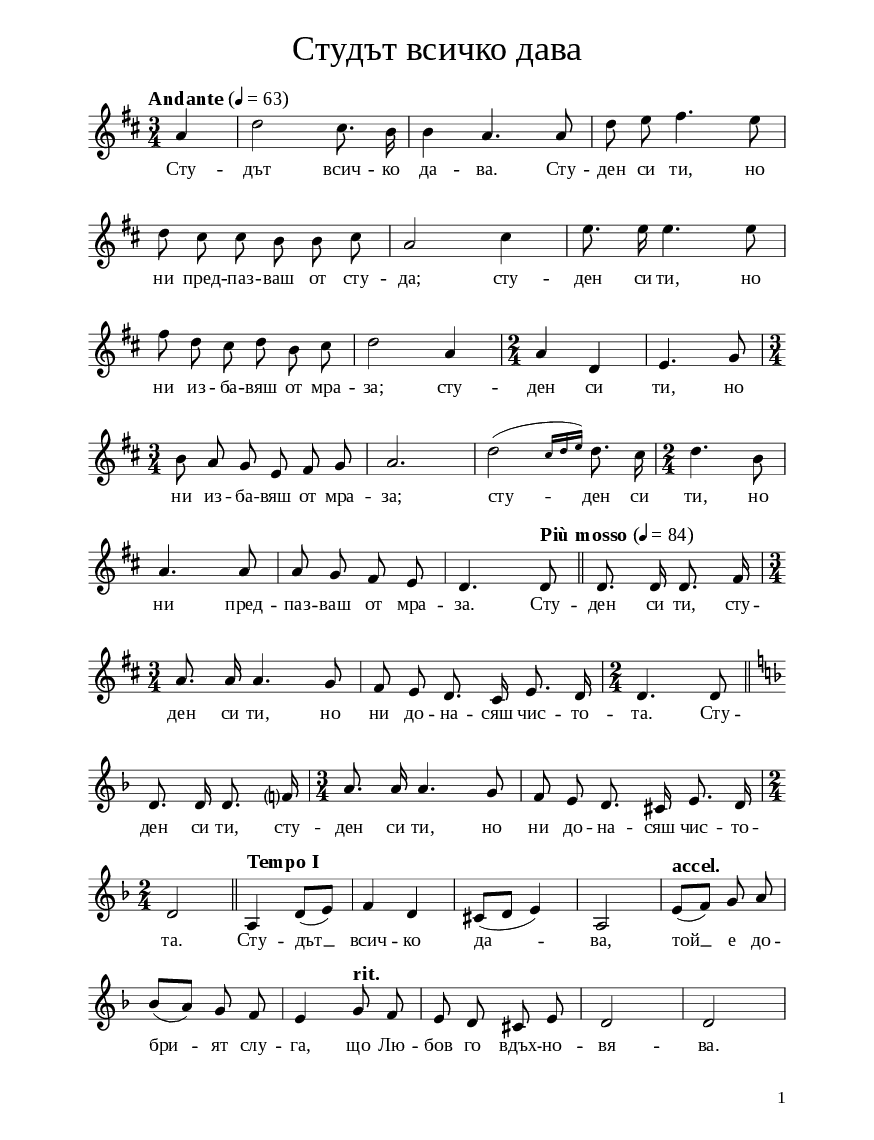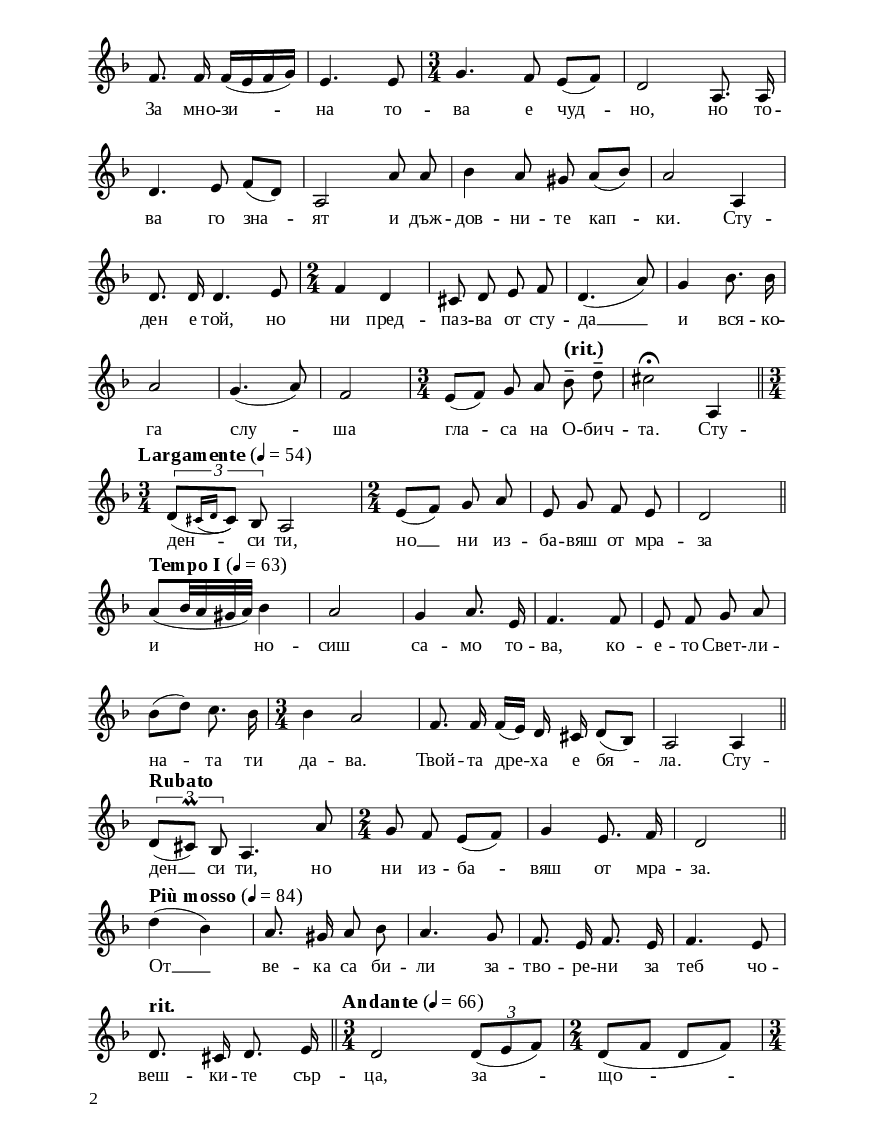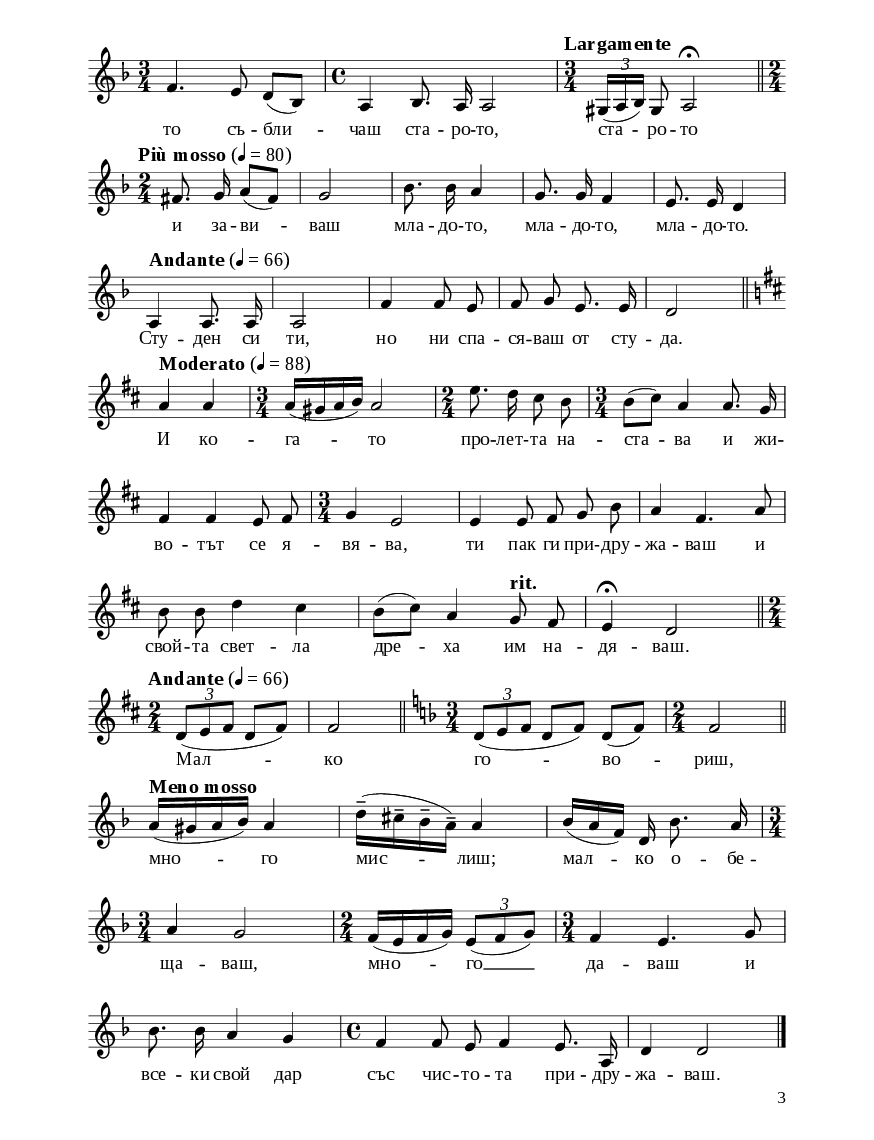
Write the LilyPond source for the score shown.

\version "2.24.3"

\include "include/globals.ily"

\bookpart {
  \label #'ref126
  \tocItem \markup "Студът всичко дава"
  \paper {
    print-all-headers = ##t
    print-page-number = ##t
    print-first-page-number = ##t

    % put page numbers on the bottom
    oddHeaderMarkup = \markup ""
    evenHeaderMarkup = \markup ""
    oddFooterMarkup = \markup
    \fill-line {
      ""
      \if \should-print-page-number \fromproperty #'page:page-number-string
    }
    evenFooterMarkup = \markup
    \fill-line {
      \if \should-print-page-number \fromproperty #'page:page-number-string
      ""
    }

    left-margin = 1.5\cm
    right-margin = 1.5\cm
    top-margin = 1.6\cm
    bottom-margin = 1.2\cm
    ragged-bottom = ##t % do not spread the staves to fill the whole vertical space

    % change distance between staves
    system-system-spacing =
    #'((basic-distance . 14)
       (minimum-distance . 6)
       (padding . 1)
       (stretchability . 12))
  }
  \score {
    \include "include/score-layout.ily"

    \new Voice \absolute {
      \clef treble
      \key d \major
      \time 3/4
      \tempoFunc "Andante" 4 "63"
      \autoBeamOff
      \partial 4
      a'4 | % 2
      d''2  cis''8.  b'16 | % 3
      b'4  a'4.  a'8 | % 4
      d''8  e''8  fis''4.  e''8
      \break | % 5
      d''8  cis''8  cis''8  b'8
      b'8  cis''8 | % 6
      a'2  cis''4 | % 7
      e''8.  e''16  e''4.  e''8
      \break | % 8
      fis''8  d''8  cis''8  d''8
      b'8  cis''8 | % 9
      d''2  a'4 |
      \time 2/4  |
      a'4  d'4 | % 11
      e'4.  g'8 \break | % 12
      \time 3/4  | % 12
      b'8  a'8  g'8  e'8  fis'8
      g'8 | % 13
      a'2. | % 14

      \afterGrace 32/33 d''2 ( {
        cis''16  [  d''16
        e''16 ] )
      }  d''8.  cis''16 | % 15

      \time 2/4  | % 15
      d''4.  b'8 \break | % 16
      a'4.  a'8 | % 17
      a'8  g'8  fis'8  e'8 | % 18
      d'4. \tempoFunc "Più mosso" 4 "84" d'8 | \bar "||" % 19
      d'8.  d'16  d'8.  fis'16 \break |
      \time 3/4  |
      a'8.  a'16  a'4.  g'8 | % 21
      fis'8  e'8  d'8.  cis'16  e'8.
      d'16 | % 22
      \time 2/4  | % 22
      d'4.  d'8 \break | \bar "||"  % 23
      \key d \minor d'8.  d'16  d'8.  f'?16 | % 24
      \time 3/4  | % 24
      a'8.  a'16  a'4.  g'8 | % 25
      f'8  e'8  d'8.  cis'16  e'8.
      d'16  % 26
      \break | % 27
      \time 2/4  | % 26
      d'2 \bar "||"
      | % 27
      \tempo "Tempo I" a4  d'8 ( [  e'8 ) ] | % 28
      f'4  d'4 | % 29
      cis'8 ( [  d'8 ]  e'4 ) |
      a2 | % 31
      \tempo "accel." e'8 ( [ f'8 ) ]
      g'8  a'8 \break | % 32
      bes'8 ( [  a'8 ) ]  g'8  f'8 | % 33
      e'4  \tempo "rit."g'8 f'8 | % 34
      e'8  d'8  cis'8  e'8 | % 35
      d'2 | % 36
      d'2 \break | % 37
      f'8.  f'16  f'16 ( [  e'16  f'16
      g'16 ) ] | % 38
      e'4.  e'8 | % 39
      \time 3/4  | % 39
      g'4.  f'8  e'8 ( [  f'8 ) ] |
      d'2  a8.  a16 \break | % 41
      d'4.  e'8  f'8 ( [  d'8 ) ] | % 42
      a2  a'8  a'8 | % 43
      bes'4  a'8  gis'8  a'8 ( [
      bes'8 ) ] | % 44
      a'2  a4 | % 45
      d'8.  d'16  d'4.  e'8 | % 46
      \time 2/4  | % 46
      f'4  d'4 | % 47
      cis'8  d'8  e'8  f'8 | % 48
      d'4. (  a'8 ) | % 49
      g'4  bes'8.  bes'16 \break |
      a'2 | % 51
      g'4. (  a'8 ) | % 52
      f'2 | % 53
      \time 3/4  | % 53
      e'8 ( [  f'8 ) ]  g'8  a'8
      \tempo "(rit.)" bes'8 -- d''8 -- | % 54
      cis''2 ^\fermata  a4 \time 3/4 \break | \bar "||"  % 55

      \tempoFunc "Largamente" 4 "54"
      \times 2/3  {
        \once \override Slur.positions = #'(-1 . -3.2)
        d'8[ \=1( \grace { cis'16 \=2([ d'16 ]}  cis'8 \=1)\=2)] bes8
      }
      a2 | % 56
      \time 2/4  | % 56
      e'8 ( [  f'8 ) ]  g'8  a'8  | % 57
      e'8  g'8  f'8  e'8 | % 58
      d'2 \break \bar "||"  % 59
      \tempoFunc "Tempo I" 4 "63"
      a'8 ( [  bes'32  a'32  gis'32
      a'32 ) ]  bes'4 |
      a'2 | % 61
      g'4  a'8.  e'16 | % 62
      f'4.  f'8 | % 63
      e'8  f'8  g'8  a'8 \break | % 64
      bes'8 ( [  d''8 ) ]  c''8.
      bes'16 | % 65
      \time 3/4  | % 65
      bes'4  a'2 | % 66
      f'8.  f'16  f'16 ( [  e'16 ) ]
      d'16  cis'16  d'8 ( [  bes8 ) ] | % 67
      a2  a4 \break \bar "||"  % 68

      \times 2/3  {
        \tempo "Rubato" d'8 ( [ cis'8\prall ])
        bes8
      }
      a4. a'8
      | % 69
      \time 2/4  | % 69
      g'8 f'8  e'8 ( [
      f'8 ) ] |
      g'4  e'8.  f'16 | % 71
      d'2 \bar "||"
      \break | % 72

      \tempoFunc "Più mosso" 4 "84" d''4 (bes'4)  | % 73
      a'8. gis'16  a'8  bes'8
      | % 74
      a'4.  g'8 | % 75
      f'8.  e'16  f'8.  e'16 | % 76
      f'4.  e'8 \break | % 77
      \tempo"rit." d'8. cis'16  d'8.
      e'16 \bar "||"  % 78
      \time 3/4  | % 78
      \tempoFunc "Andante" 4 "66" d'2
      \times 2/3  {
        d'8 ( [  e'8  f'8 ) ]
      }
      | % 79
      \time 2/4  | % 79
      d'8 ( [  f'8 ]  d'8 [  f'8 ) ] \break |
      \time 3/4  |
      f'4.  e'8  d'8 ( [  bes8 ) ] | % 81
      \time 4/4  | % 81
      a4  bes8.  a16  a2 | % 82
      \time 3/4  | % 82
      \times 2/3  {
        \tempo "Largamente" gis16 ( [ a16
        bes16 )]
      }
      gis8  a2 ^\fermata \bar "||"
      \break | % 83
      \time 2/4  | % 83
      \tempoFunc "Più mosso" 4 "80" fis'8.  g'16  a'8 ( [
      fis'8 ) ] | % 84
      g'2 | % 85
      bes'8.  bes'16  a'4 | % 86
      g'8.  g'16  f'4 | % 87
      e'8.
      e'16
      d'4

      \stemNeutral
      \break | % 88
      \tempoFunc "Andante" 4 "66" a4  a8.  a16 | % 89
      a2 |
      f'4  f'8  e'8 | % 91
      f'8  g'8  e'8.  e'16 | % 92
      d'2 \bar "||"
      \break | % 93

      \key d \major | % 93
      \tempoFunc "Moderato" 4 "88" a'4  a'4 | % 94
      \time 3/4  | % 94
      a'16 ( [  gis'16  a'16  b'16 ) ]
      a'2 | % 95
      \time 2/4  | % 95
      e''8.  d''16  cis''8  b'8 | % 96
      \time 3/4  | % 96
      b'8 ( [  cis''8 ) ]  a'4  a'8.
      g'16 \break | % 97
      fis'4  fis'4  e'8  fis'8 | % 98
      \time 3/4 g'4  e'2 | % 99
      e'4  e'8  fis'8  g'8  b'8
      |
      a'4  fis'4.  a'8  \break | % 101
      b'8  b'8  d''4  cis''4 | % 102
      b'8 ( [  cis''8 ) ]  a'4  \tempo"rit."g'8 fis'8 | % 103
      | % 103
      e'4 ^\fermata  d'2 \bar "||" |
      \break % 104

      \time 2/4
      % 104
      \tempoFunc "Andante" 4 "66"
      \times 2/3  {
        d'8 ( [  e'8  fis'8 ]
      }

      %\once \override TextScript.extra-offset = #'(-1 . 1)
      d'8

      [  fis'8 ) ] | % 105
      fis'2 \bar "||"  % 106
      \key d \minor
      \time 3/4  | % 106

      \times 2/3  {
        d'8 ( [  e'8  f'8 ]
      }
      d'8 [  f'8 ) ]  d'8 ( [  f'8 ) ] | % 107
      \time 2/4  | % 107
      f'2 \break \bar "||"  % 108

      \tempo "Meno mosso" a'16 ( [  gis'16  a'16  bes'16 ) ]
      a'4 | % 109
      d''16-- ( [  cis''16--  bes'16--  a'16--
      ) ]  a'4 |
      bes'16 ( [  a'16  f'16 )]  d'16
      bes'8.  a'16 \break | % 111
      \time 3/4  | % 111
      a'4 g'2 | % 112
      \time 2/4  | % 112
      f'16 ( [  e'16  f'16  g'16 ) ]

      \times 2/3  {
        e'8 ( [  f'8  g'8 ) ]
      }
      | % 113
      \time 3/4  | % 113
      f'4  e'4.  g'8 \break | % 114
      bes'8.  bes'16  a'4  g'4 | % 115
      \time 4/4  | % 115
      f'4  f'8  e'8  f'4  e'8.
      a16 | % 116

      d'4  d'2 \bar "|."

    }

    \addlyrics {
      Сту -- дът всич -- ко да -- ва. Сту
      -- ден си ти, но ни пред -- паз --
      ваш от сту -- да; сту -- ден си
      ти, но ни из -- ба -- вяш от мра
      -- за; сту -- ден си ти, но ни из
      -- ба -- вяш от мра -- за; сту -- ден
      си ти, но ни пред --
      паз -- ваш от мра -- за. Сту -- ден
      си ти, сту -- ден си ти, но ни
      до -- на -- сяш чис -- то -- та. Сту
      -- ден си ти, сту -- ден си ти,
      но ни до -- на -- сяш чис -- то --
      та. Сту -- дът __  всич -- ко да
      --  ва, той __  е до -- бри
      -- ят слу -- га, що Лю -- бов го
      вдъх -- но -- вя -- ва. За мно -- зи
      --   на то -- ва е чуд
      -- но, но то -- ва го зна --
      ят и дъж -- дов -- ни -- те кап
      -- ки. Сту -- ден е той, но ни
      пред -- паз -- ва от сту -- да __
      и вся -- ко -- га слу -- ша гла
      -- са на О -- бич -- та. Сту --
      ден  --   си ти, но __  ни
      из -- ба -- вяш от мра -- за и
      но -- сиш са -- мо
      то -- ва, ко -- е -- то "Свет-" -- ли --
      на -- та ти да -- ва. Твой -- та
      дре  -- ха е бя -- ла. Сту --
      ден __  си ти, но ни из -- ба
      -- вяш от мра -- за. От __  ве --
      ка са би -- ли за -- тво -- ре --
      ни за теб чо -- веш -- ки -- те
      сър -- ца, за --  що --
      то съ -- бли -- чаш ста --
      ро -- то, ста --  ро -- то и
      за -- ви -- ваш мла -- "до-" -- то,
      мла -- до -- то, мла -- до -- то. Сту --
      ден си ти, но ни спа -- ся -- ваш
      от сту -- да. И ко -- га --
      то про -- "лет-" -- та на -- ста
      -- ва и жи -- во -- тът се я --
      вя -- ва, ти пак ги "при-" -- дру --
      жа -- ваш и свой -- та свет -- ла
      дре -- ха им на -- дя -- ваш.
      Мал --  ко го --
      во -- риш, мно --
      го мис --   лиш;
      мал -- ко о -- бе -- ща -- ваш,
      мно --   го __  да --
      ваш и все -- ки свой дар със
      чис -- то -- та при -- дру -- жа --
      ваш.}

      \header {
        title = \titleFunc #'ref_desc_13 "Студът всичко дава" "Studăt vsičko dava"
      }

      \midi{}

    } % score


  } % bookpart
